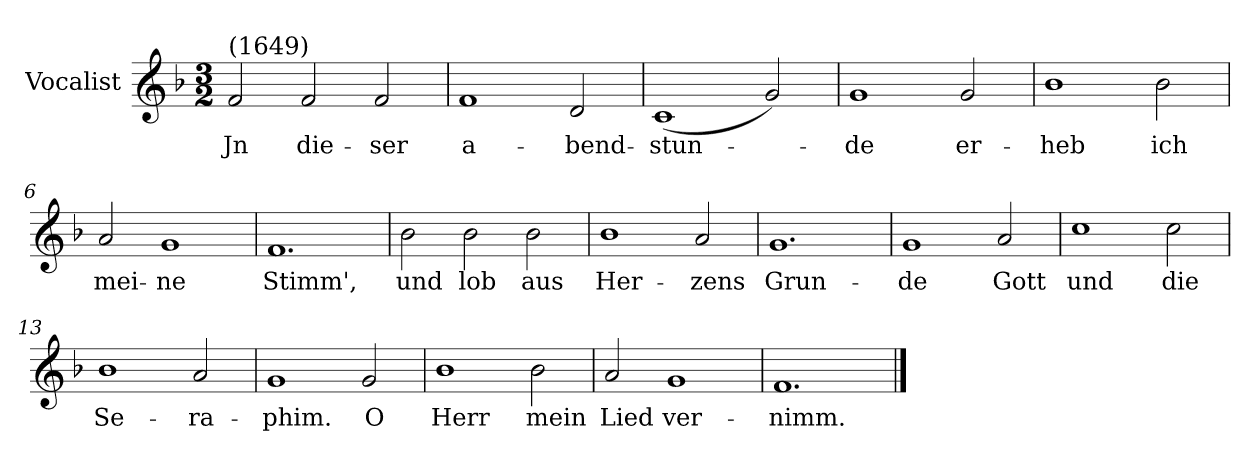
**kern	**text
*part1	*part1
*staff1	*staff1
*I"Vocalist	*
*k[b-]	*
*F:	*
*M3/2	*
=1	=1
!LO:TX:a:t=(1649)	!
2f	Jn
2f	die-
2f	-ser
=2	=2
1f	a-
2d	-bend-
=3	=3
(1c	-stun-
2g)	.
=4	=4
1g	-de
2g	er-
=5	=5
1b-	-heb
2b-	ich
=6	=6
2a	mei-
1g	-ne
=7	=7
1.f	Stimm',
=8	=8
2b-	und
2b-	lob
2b-	aus
=9	=9
1b-	Her-
2a	-zens
=10	=10
1.g	Grun-
=11	=11
1g	-de
2a	Gott
=12	=12
1cc	und
2cc	die
=13	=13
1b-	Se-
2a	-ra-
=14	=14
1g	-phim.
2g	O
=15	=15
1b-	Herr
2b-	mein
=16	=16
2a	Lied
1g	ver-
=17	=17
1.f	-nimm.
==	==
*-	*-
